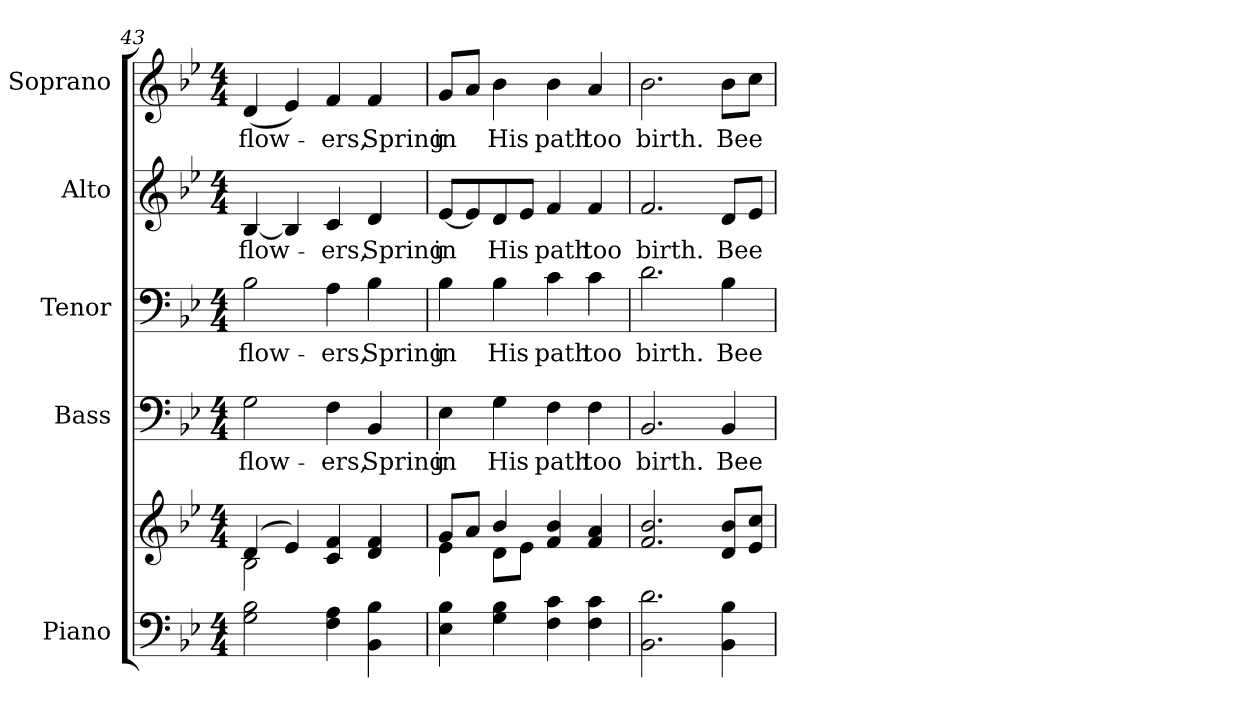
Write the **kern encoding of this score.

**kern	**kern	**kern	**text	**kern	**text	**kern	**text	**kern	**text
*part5	*part5	*part4	*part4	*part3	*part3	*part2	*part2	*part1	*part1
*staff6	*staff5	*staff4	*staff4	*staff3	*staff3	*staff2	*staff2	*staff1	*staff1
*I"Piano	*	*I"Bass	*	*I"Tenor	*	*I"Alto	*	*I"Soprano	*
*I'Pno.	*	*I'B.	*	*I'T.	*	*I'A.	*	*I'S.	*
*clefF4	*clefG2	*clefF4	*	*clefF4	*	*clefG2	*	*clefG2	*
*k[b-e-]	*k[b-e-]	*k[b-e-]	*	*k[b-e-]	*	*k[b-e-]	*	*k[b-e-]	*
*B-:	*B-:	*B-:	*	*B-:	*	*B-:	*	*B-:	*
*M4/4	*M4/4	*M4/4	*	*M4/4	*	*M4/4	*	*M4/4	*
=43	=43	=43	=43	=43	=43	=43	=43	=43	=43
*	*^	*	*	*	*	*	*	*	*
!	!	!	!	!LO:LY:b:color=#000000	!	!	!	!	!	!
!	!	!	!	!	!	!LO:LY:b:color=#000000	!	!	!	!
!	!	!	!	!	!	!	!	!LO:LY:b:color=#000000	!	!
!	!	!	!	!	!	!	!	!	!	!LO:LY:b:color=#000000
2Gi\ 2B-i	(4di/	2B-i\	2Gi\	flow-	2B-i\	flow-	[<4B-i/	flow-	(4di/	flow-
.	4e-i/)	.	.	.	.	.	4B-i/]	.	4e-i/)	.
!	!	!	!	!LO:LY:b:color=#000000	!	!	!	!	!	!
!	!	!	!	!	!	!LO:LY:b:color=#000000	!	!	!	!
!	!	!	!	!	!	!	!	!LO:LY:b:color=#000000	!	!
!	!	!	!	!	!	!	!	!	!	!LO:LY:b:color=#000000
4Fi\ 4Ai	4ci/ 4fi	2ryy	4Fi\	-ers,	4Ai\	-ers,	4ci/	-ers,	4fi/	-ers,
!	!	!	!	!LO:LY:b:color=#000000	!	!	!	!	!	!
!	!	!	!	!	!	!LO:LY:b:color=#000000	!	!	!	!
!	!	!	!	!	!	!	!	!LO:LY:b:color=#000000	!	!
!	!	!	!	!	!	!	!	!	!	!LO:LY:b:color=#000000
4BB-i\ 4B-i	4di/ 4fi	.	4BB-i/	Spring	4B-i\	Spring	4di/	Spring	4fi/	Spring
!!LO:PB:g=z
=44	=44	=44	=44	=44	=44	=44	=44	=44	=44	=44
!	!	!	!	!LO:LY:b:color=#000000	!	!	!	!	!	!
!	!	!	!	!	!	!LO:LY:b:color=#000000	!	!	!	!
!	!	!	!	!	!	!	!	!LO:LY:b:color=#000000	!	!
!	!	!	!	!	!	!	!	!	!	!LO:LY:b:color=#000000
4E-i\ 4B-i	8gi/L	4e-i\	4E-i\	in	4B-i\	in	[<8e-i/L	in	8gi/L	in
.	8ai/J	.	.	.	.	.	8e-i/]	.	8ai/J	.
!	!	!	!	!LO:LY:b:color=#000000	!	!	!	!	!	!
!	!	!	!	!	!	!LO:LY:b:color=#000000	!	!	!	!
!	!	!	!	!	!	!	!	!LO:LY:b:color=#000000	!	!
!	!	!	!	!	!	!	!	!	!	!LO:LY:b:color=#000000
4Gi\ 4B-i	4b-i/	8di\L	4Gi\	His	4B-i\	His	8di/	His	4b-i\	His
.	.	8e-i\J	.	.	.	.	8e-i/J	.	.	.
!	!	!	!	!LO:LY:b:color=#000000	!	!	!	!	!	!
!	!	!	!	!	!	!LO:LY:b:color=#000000	!	!	!	!
!	!	!	!	!	!	!	!	!LO:LY:b:color=#000000	!	!
!	!	!	!	!	!	!	!	!	!	!LO:LY:b:color=#000000
4Fi\ 4ci	4fi/ 4b-i	2ryy	4Fi\	path	4ci\	path	4fi/	path	4b-i\	path
!	!	!	!	!LO:LY:b:color=#000000	!	!	!	!	!	!
!	!	!	!	!	!	!LO:LY:b:color=#000000	!	!	!	!
!	!	!	!	!	!	!	!	!LO:LY:b:color=#000000	!	!
!	!	!	!	!	!	!	!	!	!	!LO:LY:b:color=#000000
4Fi\ 4ci	4fi/ 4ai	.	4Fi\	too	4ci\	too	4fi/	too	4ai/	too
*	*v	*v	*	*	*	*	*	*	*	*
=45	=45	=45	=45	=45	=45	=45	=45	=45	=45
!	!	!	!LO:LY:b:color=#000000	!	!	!	!	!	!
!	!	!	!	!	!LO:LY:b:color=#000000	!	!	!	!
!	!	!	!	!	!	!	!LO:LY:b:color=#000000	!	!
!	!	!	!	!	!	!	!	!	!LO:LY:b:color=#000000
2.BB-i\ 2.di	2.fi/ 2.b-i	2.BB-i/	birth.	2.di\	birth.	2.fi/	birth.	2.b-i\	birth.
!	!	!	!LO:LY:b:color=#000000	!	!	!	!	!	!
!	!	!	!	!	!LO:LY:b:color=#000000	!	!	!	!
!	!	!	!	!	!	!	!LO:LY:b:color=#000000	!	!
!	!	!	!	!	!	!	!	!	!LO:LY:b:color=#000000
4BB-i\ 4B-i	8di/ 8b-iL	4BB-i/	Bee	4B-i\	Bee	8di/L	Bee	8b-i\L	Bee
.	8e-i/ 8cciJ	.	.	.	.	8e-i/J	.	8cci\J	.
=	=	=	=	=	=	=	=	=	=
*-	*-	*-	*-	*-	*-	*-	*-	*-	*-
